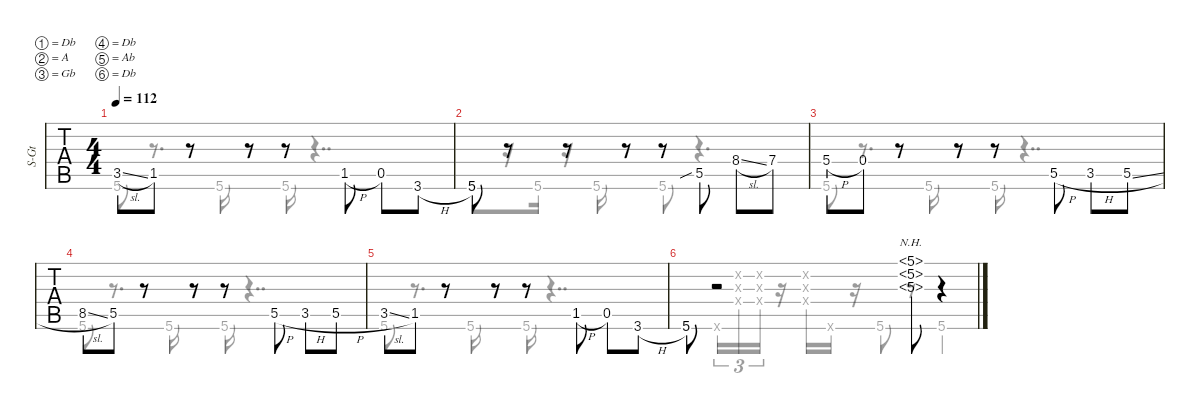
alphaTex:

\defaultSystemsLayout 2
\hideDynamics
\bracketExtendMode groupsimilarinstruments
\otherSystemsTrackNameOrientation horizontal
\track ("Steel Guitar" "S-Gt") {defaultSystemsLayout 2 instrument acousticguitarsteel}
\staff {tabs}
\tuning (Db4 A3 Gb3 Db3 Ab2 Db2)
\voice
\ts (4 4)
\tempo 112
\clef g2
\scale
1.03183
\ks f#minor
3.5{sl lf 2 acc forcenatural}.8{dy mf} 1.5{lf 2 acc forcenatural}.8 r.8 r.8 r.8 1.5{h lf 2 acc forcenatural}.8 0.5{acc #}.8 3.6{h lf 2 acc forcenatural}.8 |
\scale
0.968167 5.6{lf 4 acc #}.8 r.8 r.8 r.8 r.8 5.5{sib lf 2 acc #}.8 8.4{sl lf 5 acc forcenatural}.8 7.4{lf 5 acc #}.8 |
5.4{h lf 3 acc #}.8 0.4{acc #}.8 r.8 r.8 r.8 5.5{h lf 4 acc #}.8 3.5{h lf 2 acc forcenatural}.8 5.5{sl lf 4 acc #}.8 |
8.5{sl lf 4 acc forcenatural}.8 5.5{lf 2 acc #}.8 r.8 r.8 r.8 5.5{h lf 4 acc #}.8 3.5{h lf 2 acc forcenatural}.8 5.5{h lf 4 acc #}.8 |
3.5{sl lf 2 acc forcenatural}.8 1.5{lf 2 acc forcenatural}.8 r.8 r.8 r.8 1.5{h lf 2 acc forcenatural}.8 0.5{acc #}.8 3.6{h lf 2 acc forcenatural}.8 |
5.6{lf 4 acc #}.8 r.2 (5.2{nh acc forcenatural} 5.3{nh acc forcenatural} 5.1{nh acc #}).8 r.4
\voice
\clef g2
\ottava regular
\simile none
\scale
1.03183
\ks f#minor
5.6{lf 3 acc #}.8{dy mf} r.8{d} 5.6{lf 5 acc #}.16 r.8 5.6{lf 5 acc #}.16 r.4{dd} |
\scale
0.968167 5.6{lf 4 acc #}.8 r.16 5.6{lf 4 acc #}.16 r.16 5.6{lf 4 acc #}.16 r.8 5.6{lf 4 acc #}.8 r.4{d} |
5.6{lf 2 acc #}.8 r.8{d} 5.6{lf 4 acc #}.16 r.8 5.6{lf 4 acc #}.16 r.4{dd} |
5.6{lf 2 acc #}.8 r.8{d} 5.6{lf 4 acc #}.16 r.8 5.6{lf 4 acc #}.16 r.4{dd} |
5.6{lf 3 acc #}.8 r.8{d} 5.6{lf 5 acc #}.16 r.8 5.6{lf 5 acc #}.16 r.4{dd} |
5.6{lf 4 acc #}.8 0.6{x acc #}.16{tu (3 2)} (0.4{x acc #} 0.3{x acc #} 0.2{x acc forcenatural}).16{tu (3 2)} (0.2{x acc forcenatural} 0.3{x acc #} 0.4{x acc #}).16{tu (3 2)} r.16 (0.4{x acc #} 0.3{x acc #} 0.2{x acc forcenatural}).16 0.6{x acc #}.16 r.16 5.6{lf 4 acc #}.8 r.8 5.6{acc #}.4
